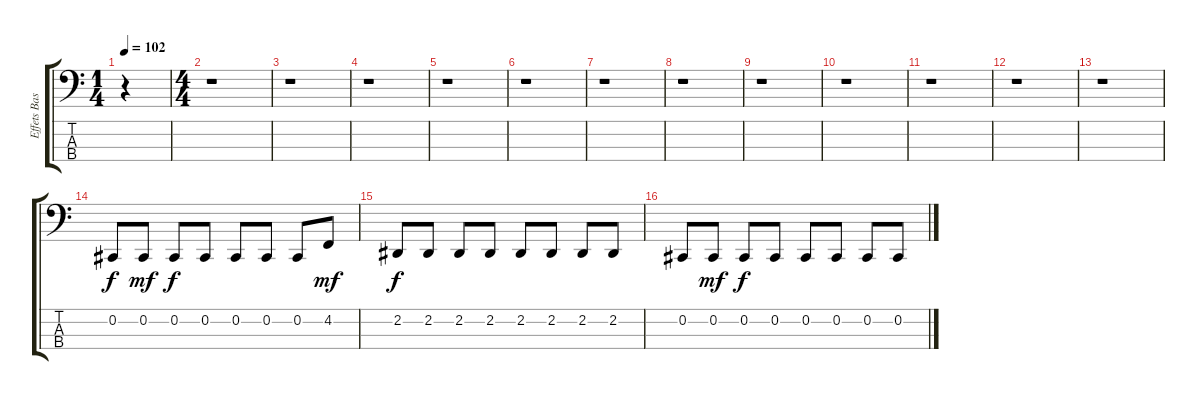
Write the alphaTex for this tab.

\track ("Effets Basse" "Effets Bas") {instrument lead2sawtooth}
\staff {score tabs}
\tuning (Gb2 Db2 Ab1 Eb1) {hide}
\ts (1 4)
\tempo 102
\clef f4
\ks c
r.4{dy f instrument lead2sawtooth} |
\ts (4 4)
r.1 |
r.1 |
r.1 |
r.1 |
r.1 |
r.1 |
r.1 |
r.1 |
r.1 |
r.1 |
r.1 |
r.1 |
0.2.8 0.2.8{dy mf} 0.2.8{dy f} 0.2.8 0.2.8 0.2.8 0.2.8 4.2.8{dy mf} |
2.2.8{dy f} 2.2.8 2.2.8 2.2.8 2.2.8 2.2.8 2.2.8 2.2.8 |
0.2.8 0.2.8{dy mf} 0.2.8{dy f} 0.2.8 0.2.8 0.2.8 0.2.8 0.2.8
